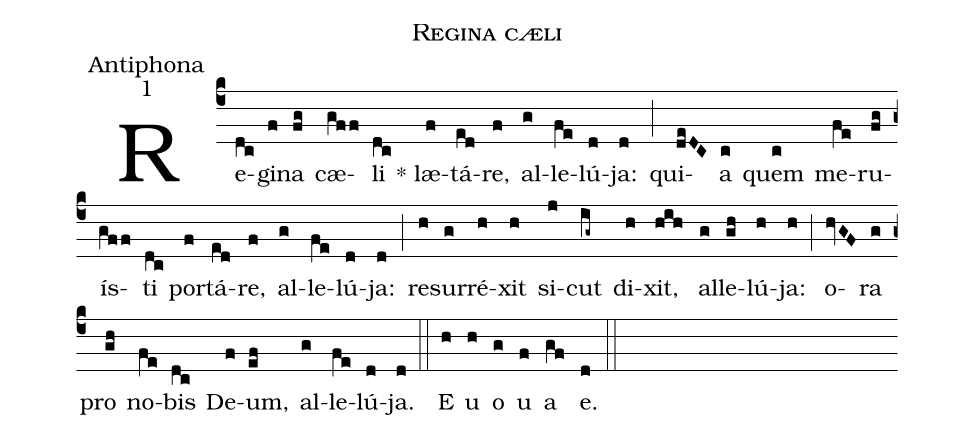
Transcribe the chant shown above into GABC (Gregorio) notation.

name:Regina cæli;
office-part:Antiphona;
mode:1;
%%
(c4)Re(dc)gi(f)na(fg) cæ(gff)li(dc) * læ(f)tá(ed)re,(f) al(g)le(fe)lú(d)ja:(d) (;) qui(deDC)a(c) quem(c) me(fe)ru(fg)ís(gff)ti(dc) por(f)tá(ed)re,(f) al(g)le(fe)lú(d)ja:(d) (;) re(h)sur(g)ré(h)xit(h) si(j)cut(ig~) di(h)xit,(hih) al(g)le(gh)lú(h)ja:(h) (;) o(hvGF)ra(g) pro(gh) no(fe)bis(dc) De(f)um,(ef) al(g)le(fe)lú(d)ja.(d) (::) E(h) u(h) o(g) u(f) a(gf) e.(d) (::)
